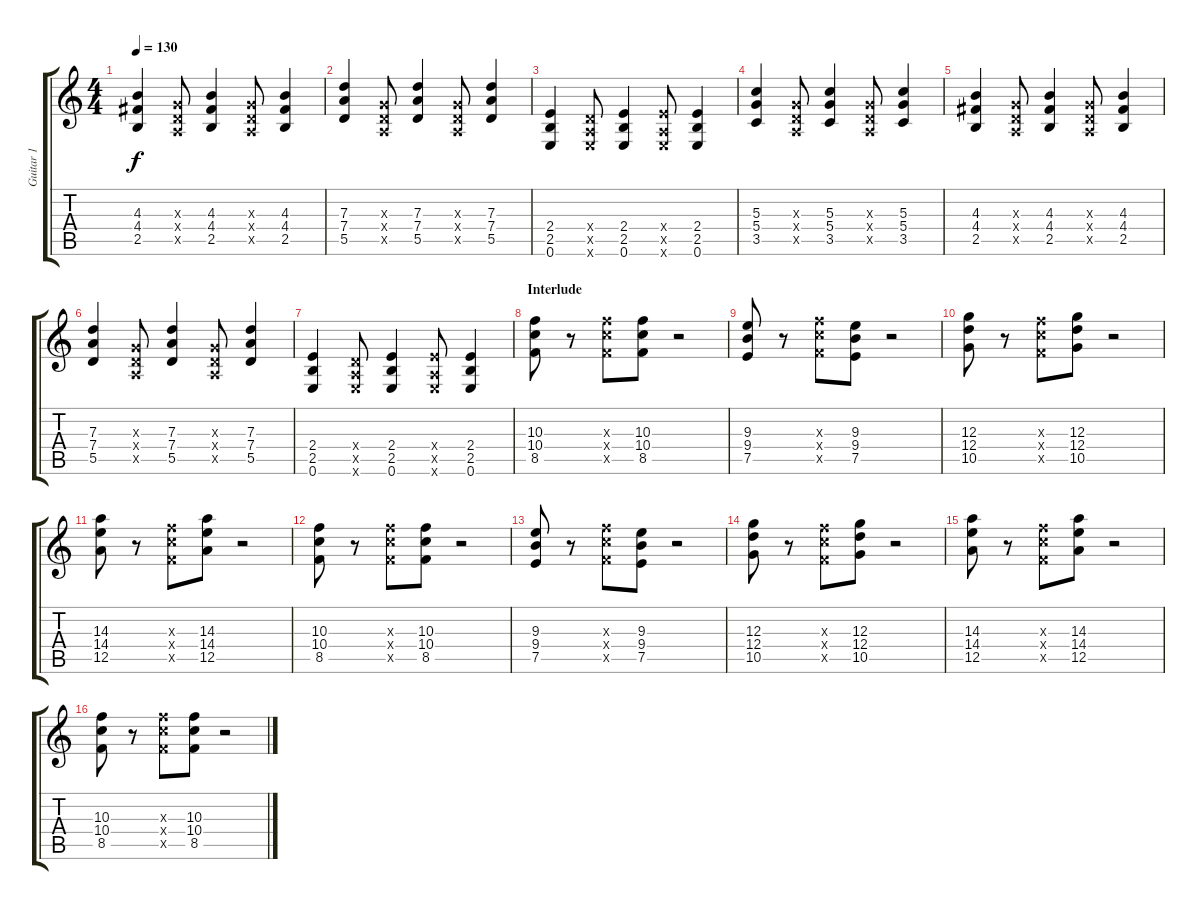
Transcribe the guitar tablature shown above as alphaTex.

\track ("Guitar 1" "Guitar 1") {instrument electricguitarclean}
\staff {score tabs}
\tuning (E4 B3 G3 D3 A2 E2) {hide}
\ts (4 4)
\tempo 130
\clef g2
\ks c
(4.3 4.4 2.5).4{dy f} (0.3{x} 0.4{x} 0.5{x}).8 (4.3 4.4 2.5).4 (0.3{x} 0.4{x} 0.5{x}).8 (4.3 4.4 2.5).4 |
(7.3 7.4 5.5).4 (0.3{x} 0.4{x} 0.5{x}).8 (7.3 7.4 5.5).4 (0.3{x} 0.4{x} 0.5{x}).8 (7.3 7.4 5.5).4 |
(2.4 2.5 0.6).4 (0.4{x} 0.5{x} 0.6{x}).8 (2.4 2.5 0.6).4 (2.4{x} 0.5{x} 0.6{x}).8 (2.4 2.5 0.6).4 |
(5.3 5.4 3.5).4 (0.3{x} 0.4{x} 0.5{x}).8 (5.3 5.4 3.5).4 (0.3{x} 0.4{x} 0.5{x}).8 (5.3 5.4 3.5).4 |
(4.3 4.4 2.5).4 (0.3{x} 0.4{x} 0.5{x}).8 (4.3 4.4 2.5).4 (0.3{x} 0.4{x} 0.5{x}).8 (4.3 4.4 2.5).4 |
(7.3 7.4 5.5).4 (0.3{x} 0.4{x} 0.5{x}).8 (7.3 7.4 5.5).4 (0.3{x} 0.4{x} 0.5{x}).8 (7.3 7.4 5.5).4 |
(2.4 2.5 0.6).4 (0.4{x} 0.5{x} 0.6{x}).8 (2.4 2.5 0.6).4 (2.4{x} 0.5{x} 0.6{x}).8 (2.4 2.5 0.6).4 |
\section ("" "Interlude")
(10.3 10.4 8.5).8 r.8 (10.3{x} 10.4{x} 8.5{x}).8 (10.3 10.4 8.5).8 r.2 |
(9.3 9.4 7.5).8 r.8 (10.3{x} 10.4{x} 8.5{x}).8 (9.3 9.4 7.5).8 r.2 |
(12.3 12.4 10.5).8 r.8 (10.3{x} 10.4{x} 8.5{x}).8 (12.3 12.4 10.5).8 r.2 |
(14.3 14.4 12.5).8 r.8 (10.3{x} 10.4{x} 8.5{x}).8 (14.3 14.4 12.5).8 r.2 |
(10.3 10.4 8.5).8 r.8 (10.3{x} 10.4{x} 8.5{x}).8 (10.3 10.4 8.5).8 r.2 |
(9.3 9.4 7.5).8 r.8 (10.3{x} 10.4{x} 8.5{x}).8 (9.3 9.4 7.5).8 r.2 |
(12.3 12.4 10.5).8 r.8 (10.3{x} 10.4{x} 8.5{x}).8 (12.3 12.4 10.5).8 r.2 |
(14.3 14.4 12.5).8 r.8 (10.3{x} 10.4{x} 8.5{x}).8 (14.3 14.4 12.5).8 r.2 |
(10.3 10.4 8.5).8 r.8 (10.3{x} 10.4{x} 8.5{x}).8 (10.3 10.4 8.5).8 r.2
